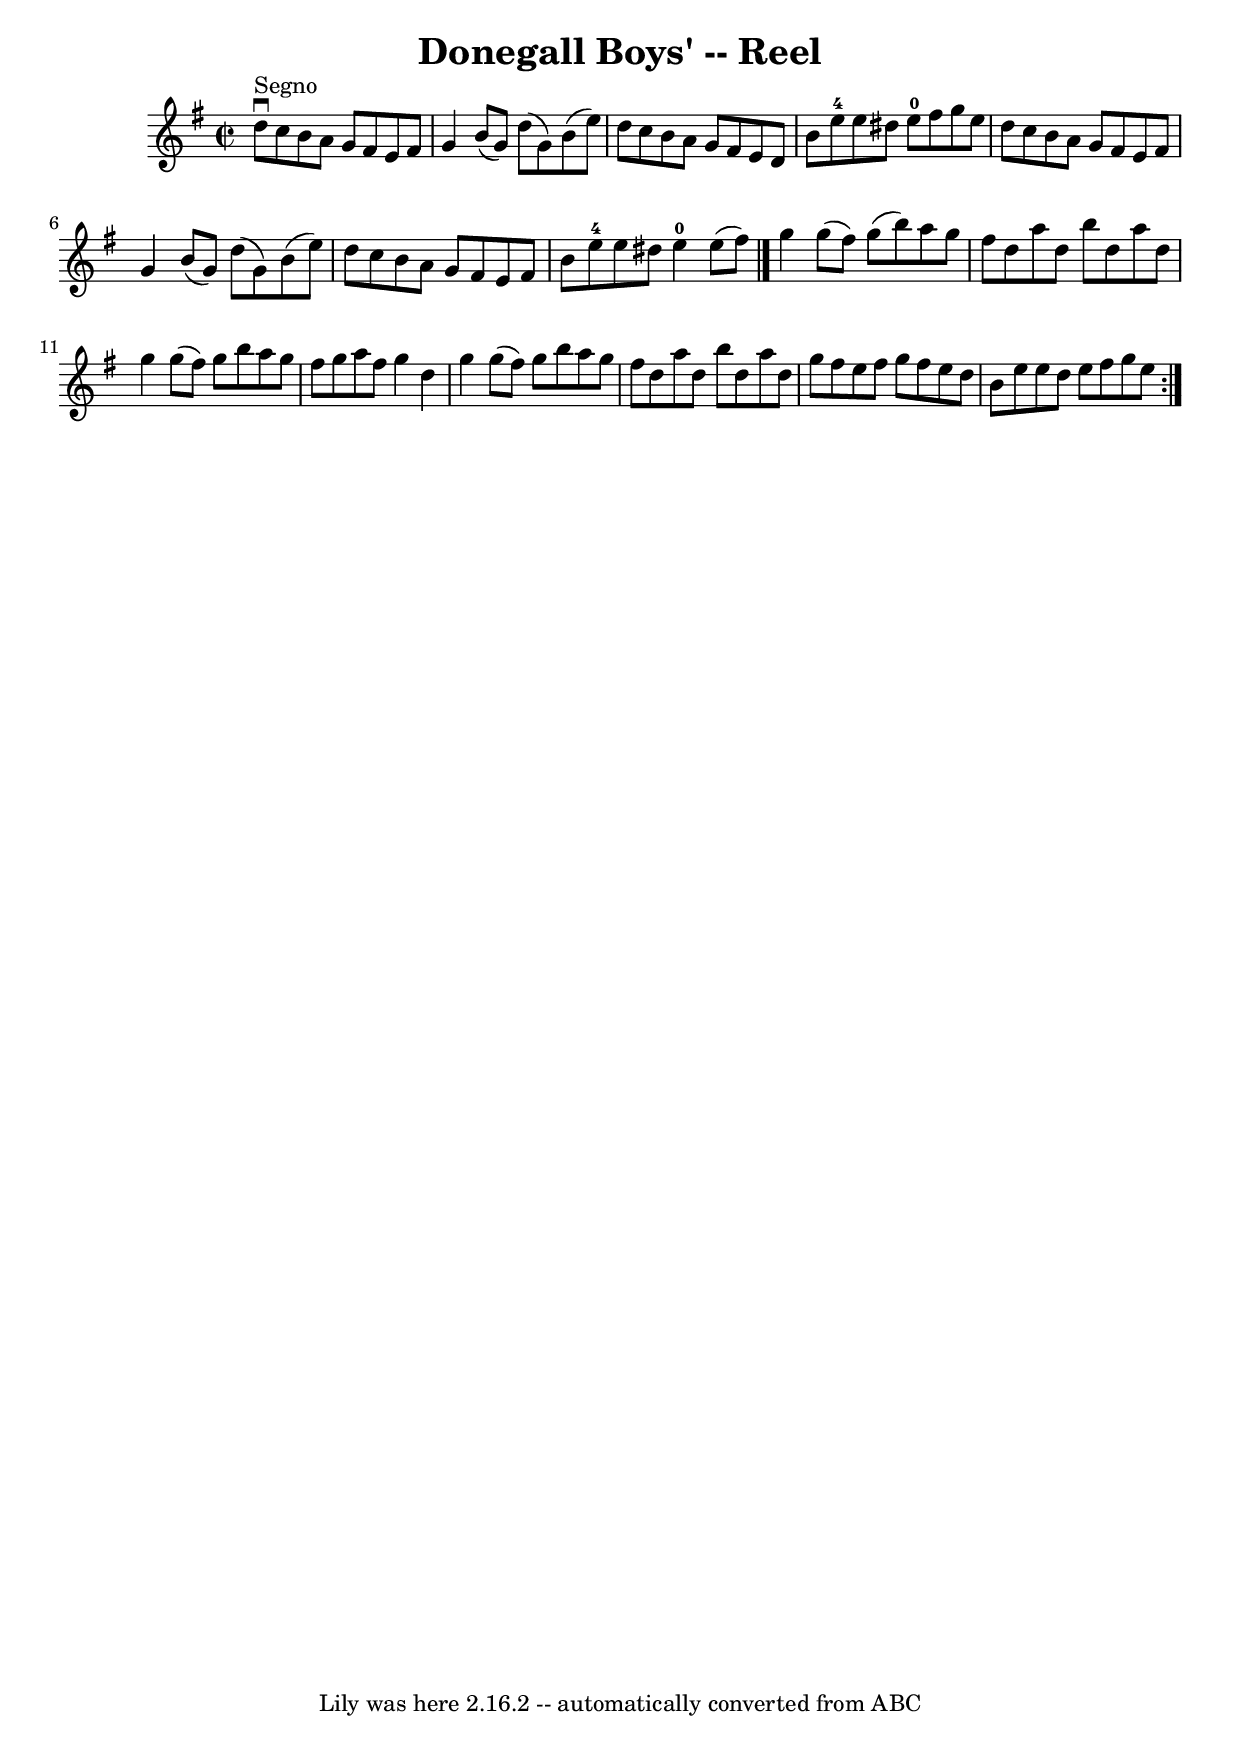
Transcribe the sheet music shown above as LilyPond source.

\version "2.16.2"
\include "Mammoth.ily"
\header {
  %% book = "Ryan's Mammoth Collection"
  crossRefNumber = "1"
  footnotes = "\\\\195"
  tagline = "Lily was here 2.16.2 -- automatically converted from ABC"
  title = "Donegall Boys' -- Reel"

}
voicedefault =  {


  \override Staff.TimeSignature #'style = #'C
  \time 2/2 
  \key g \major
  \bar "|." d''8^"Segno"^\downbow c''8 b'8 
  a'8 g'8 fis'8 e'8 fis'8    |
  g'4 b'8 (g'8)   
  d''8 (g'8) b'8 (e''8)   |
  d''8 c''8 b'8 a'8    
  g'8 fis'8 e'8 d'8    |
  b'8 e''8-4 e''8 dis''8      
  e''8-0 fis''8 g''8 e''8    |
  d''8 c''8 b'8 a'8   
  g'8 fis'8 e'8 fis'8    |
  g'4 b'8 (g'8) d''8 (
  g'8) b'8 (e''8)   |
  d''8 c''8 b'8 a'8 g'8    
  fis'8 e'8 fis'8    |
  b'8 e''8-4 e''8 dis''8 e''4-0 e''8 (fis''8) \bar "|."     
  \repeat volta 2 {
    g''4 g''8 (
    fis''8) g''8 (b''8) a''8 g''8    |
    fis''8 d''8    
    a''8 d''8 b''8 d''8 a''8 d''8    |
    g''4 g''8 (
    fis''8) g''8 b''8 a''8 g''8    |
    fis''8 g''8 a''8  
    fis''8 g''4 d''4    |
    g''4 g''8 (fis''8) g''8    
    b''8 a''8 g''8    |
    fis''8 d''8 a''8 d''8 b''8    
    d''8 a''8 d''8    |
    g''8 fis''8 e''8 fis''8 g''8    
    fis''8 e''8 d''8    |
    b'8 e''8 e''8 d''8 e''8    
    fis''8 g''8 e''8      
  }   

}

\score{
  <<

    \context Staff="default"
    {
      \voicedefault 
      
    }

  >>
  \layout {
    
  }
  \midi {
  }

}
